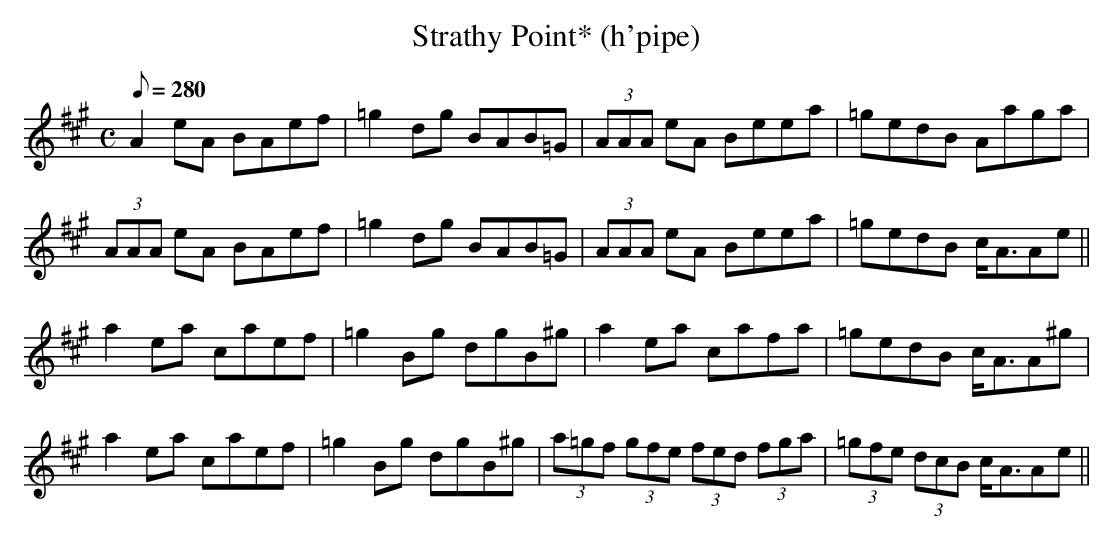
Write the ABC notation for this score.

X:1
T:Strathy Point* (h'pipe) % nf<bb
L:1/8
M:C
Q:280
K:A major
A2eA BAef|=g2dg BAB=G|(3AAA eA Beea|=gedB Aaga|
(3AAA eA BAef|=g2dg BAB=G|(3AAA eA Beea|=gedB c<AAe||
a2ea caef|=g2Bg dgB^g|a2ea cafa|=gedB c<AA^g|
a2ea caef|=g2Bg dgB^g|(3a=gf (3gfe (3fed (3fga|\
(3=gfe (3dcB c<AAe||
